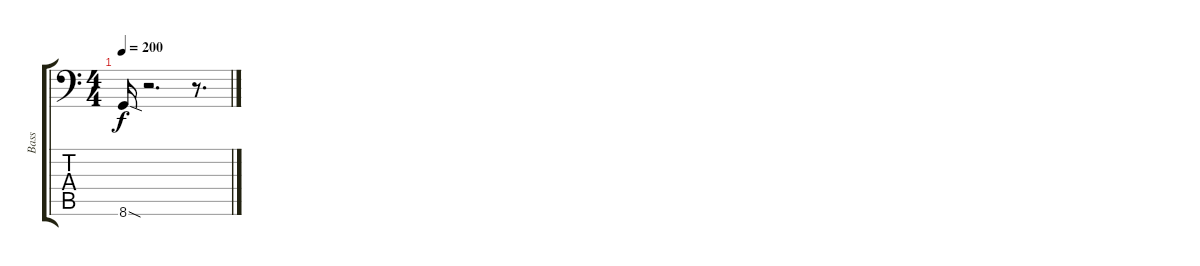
\track ("Bass" "Bass") {instrument electricbassfinger}
\staff {score tabs}
\tuning (C3 G2 D2 A1 E1 B0) {hide}
\ts (4 4)
\tempo 200
\clef f4
\ks c
8.6{sod t}.16{dy f} r.2{d} r.8{d}
